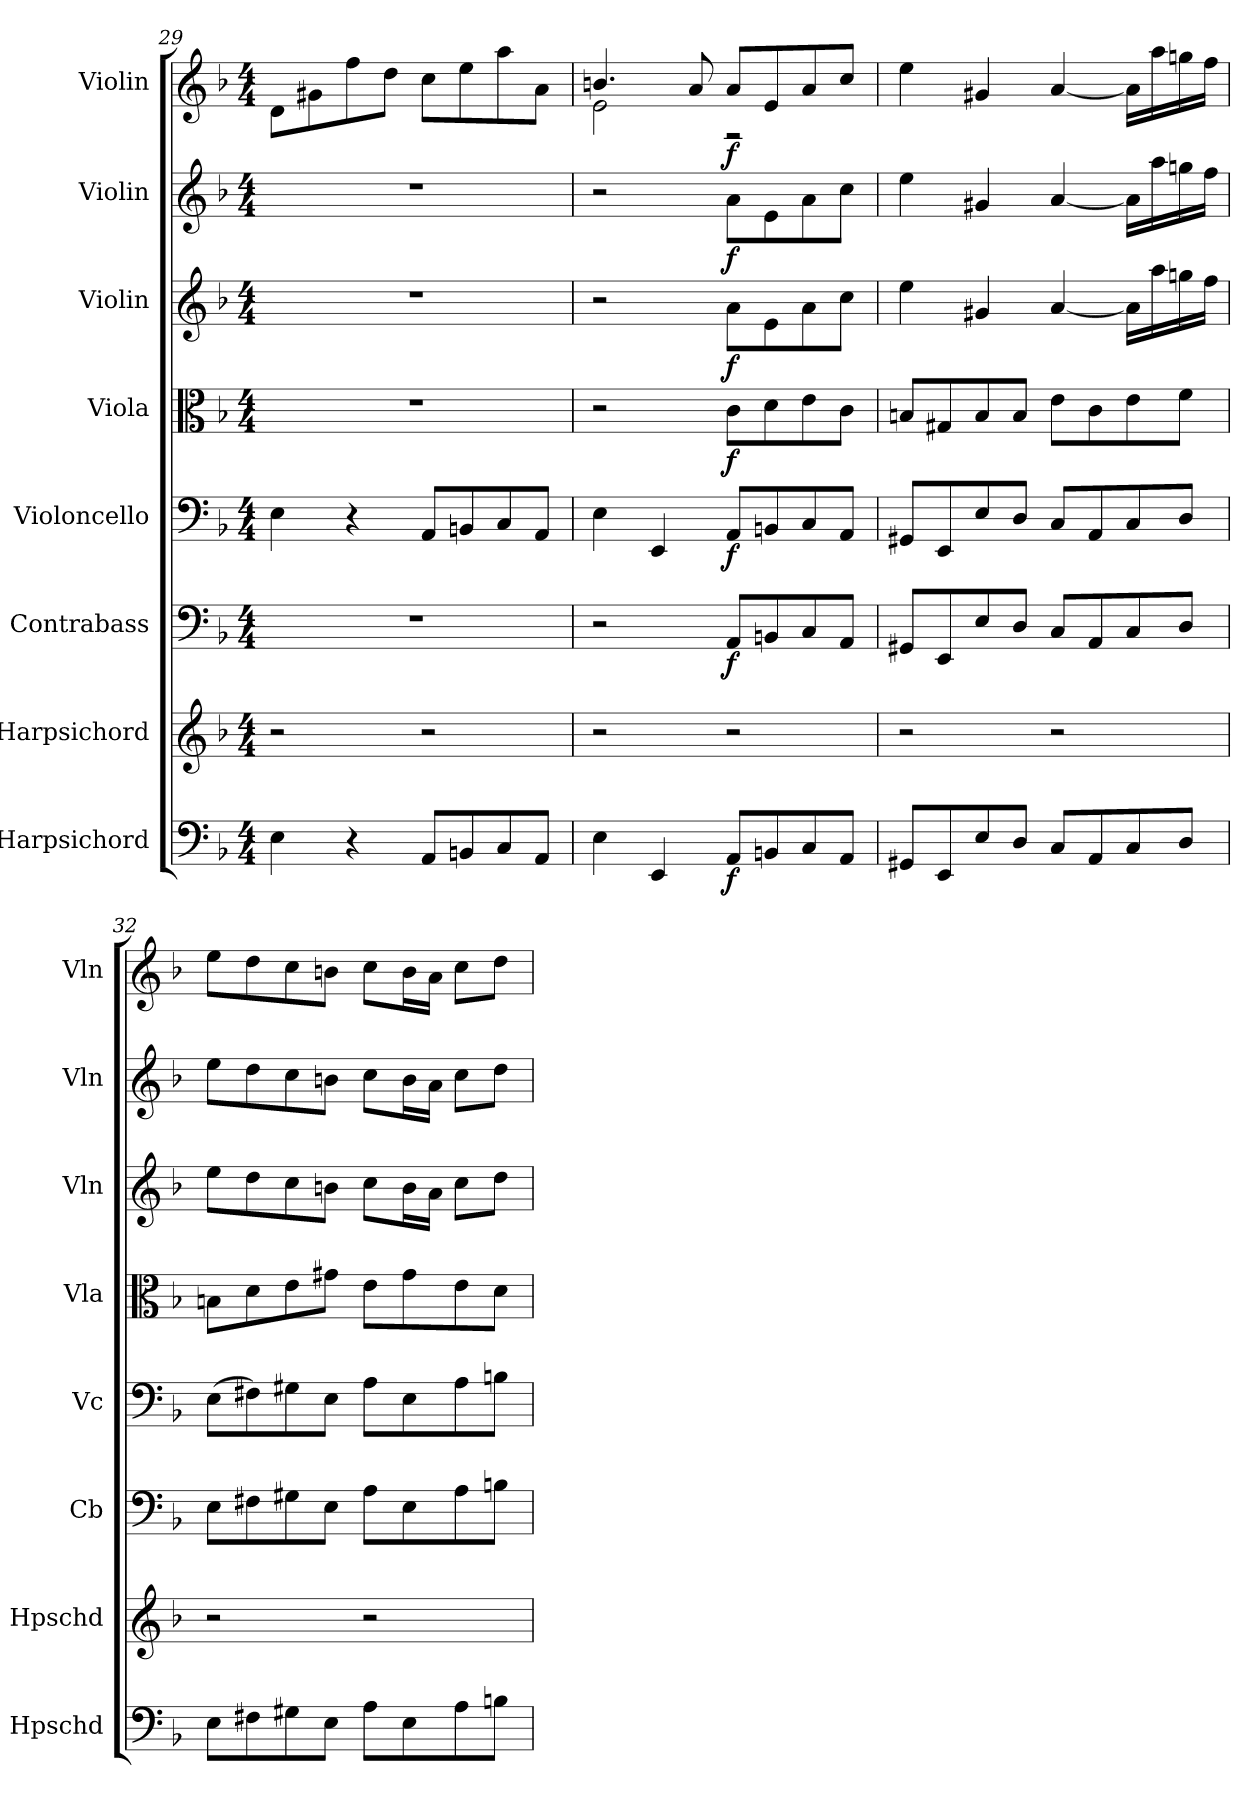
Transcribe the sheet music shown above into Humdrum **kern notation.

**kern	**dynam	**kern	**kern	**dynam	**kern	**dynam	**kern	**dynam	**kern	**dynam	**kern	**dynam	**kern	**dynam
*part8	*part8	*part7	*part6	*part6	*part5	*part5	*part4	*part4	*part3	*part3	*part2	*part2	*part1	*part1
*staff8	*staff8	*staff7	*staff6	*staff6	*staff5	*staff5	*staff4	*staff4	*staff3	*staff3	*staff2	*staff2	*staff1	*staff1
*I"Harpsichord	*	*I"Harpsichord	*I"Contrabass	*	*I"Violoncello	*	*I"Viola	*	*I"Violin	*	*I"Violin	*	*I"Violin	*
*I'Hpschd	*	*I'Hpschd	*I'Cb	*	*I'Vc	*	*I'Vla	*	*I'Vln	*	*I'Vln	*	*I'Vln	*
*clefF4	*	*clefG2	*clefF4	*	*clefF4	*	*clefC3	*	*clefG2	*	*clefG2	*	*clefG2	*
*k[b-]	*	*k[b-]	*k[b-]	*	*k[b-]	*	*k[b-]	*	*k[b-]	*	*k[b-]	*	*k[b-]	*
*M4/4	*	*M4/4	*M4/4	*	*M4/4	*	*M4/4	*	*M4/4	*	*M4/4	*	*M4/4	*
=29	=29	=29	=29	=29	=29	=29	=29	=29	=29	=29	=29	=29	=29	=29
4E\	.	2r	1r	.	4E\	.	1r	.	1r	.	1r	.	8d\L	.
.	.	.	.	.	.	.	.	.	.	.	.	.	8g#X\	.
4r	.	.	.	.	4r	.	.	.	.	.	.	.	8ff\	.
.	.	.	.	.	.	.	.	.	.	.	.	.	8dd\J	.
8AA/L	.	2r	.	.	8AA/L	.	.	.	.	.	.	.	8cc\L	.
8BBn/	.	.	.	.	8BBn/	.	.	.	.	.	.	.	8ee\	.
8C/	.	.	.	.	8C/	.	.	.	.	.	.	.	8aa\	.
8AA/J	.	.	.	.	8AA/J	.	.	.	.	.	.	.	8a\J	.
=30	=30	=30	=30	=30	=30	=30	=30	=30	=30	=30	=30	=30	=30	=30
*	*	*	*	*	*	*	*	*	*	*	*	*	*^	*
4E\	.	2r	2r	.	4E\	.	2r	.	2r	.	2r	.	4.bn/	2e\	.
4EE/	.	.	.	.	4EE/	.	.	.	.	.	.	.	.	.	.
.	.	.	.	.	.	.	.	.	.	.	.	.	8a/	.	.
8AA/L	f	2r	8AA/L	f	8AA/L	f	8c\L	f	8a\L	f	8a\L	f	8a/L	2r	f
8BBn/	.	.	8BBn/	.	8BBn/	.	8d\	.	8e\	.	8e\	.	8e/	.	.
8C/	.	.	8C/	.	8C/	.	8e\	.	8a\	.	8a\	.	8a/	.	.
8AA/J	.	.	8AA/J	.	8AA/J	.	8c\J	.	8cc\J	.	8cc\J	.	8cc/J	.	.
*	*	*	*	*	*	*	*	*	*	*	*	*	*v	*v	*
=31	=31	=31	=31	=31	=31	=31	=31	=31	=31	=31	=31	=31	=31	=31
8GG#X/L	.	2r	8GG#X/L	.	8GG#X/L	.	8Bn/L	.	4ee\	.	4ee\	.	4ee\	.
8EE/	.	.	8EE/	.	8EE/	.	8G#X/	.	.	.	.	.	.	.
8E/	.	.	8E/	.	8E/	.	8B/	.	4g#X/	.	4g#X/	.	4g#X/	.
8D/J	.	.	8D/J	.	8D/J	.	8B/J	.	.	.	.	.	.	.
8C/L	.	2r	8C/L	.	8C/L	.	8e\L	.	[4a/	.	[4a/	.	[4a/	.
8AA/	.	.	8AA/	.	8AA/	.	8c\	.	.	.	.	.	.	.
8C/	.	.	8C/	.	8C/	.	8e\	.	16a\LL]	.	16a\LL]	.	16a\LL]	.
.	.	.	.	.	.	.	.	.	16aa\	.	16aa\	.	16aa\	.
8D/J	.	.	8D/J	.	8D/J	.	8f\J	.	16ggn\	.	16ggn\	.	16ggn\	.
.	.	.	.	.	.	.	.	.	16ff\JJ	.	16ff\JJ	.	16ff\JJ	.
=32	=32	=32	=32	=32	=32	=32	=32	=32	=32	=32	=32	=32	=32	=32
8E\L	.	2r	8E\L	.	(8E\L	.	8Bn\L	.	8ee\L	.	8ee\L	.	8ee\L	.
8F#X\	.	.	8F#X\	.	8F#X\)	.	8d\	.	8dd\	.	8dd\	.	8dd\	.
8G#X\	.	.	8G#X\	.	8G#X\	.	8e\	.	8cc\	.	8cc\	.	8cc\	.
8E\J	.	.	8E\J	.	8E\J	.	8g#X\J	.	8bn\J	.	8bn\J	.	8bn\J	.
8A\L	.	2r	8A\L	.	8A\L	.	8e\L	.	8cc\L	.	8cc\L	.	8cc\L	.
8E\	.	.	8E\	.	8E\	.	8g#\	.	16b\L	.	16b\L	.	16b\L	.
.	.	.	.	.	.	.	.	.	16a\JJ	.	16a\JJ	.	16a\JJ	.
8A\	.	.	8A\	.	8A\	.	8e\	.	8cc\L	.	8cc\L	.	8cc\L	.
8Bn\J	.	.	8Bn\J	.	8Bn\J	.	8d\J	.	8dd\J	.	8dd\J	.	8dd\J	.
=	=	=	=	=	=	=	=	=	=	=	=	=	=	=
*-	*-	*-	*-	*-	*-	*-	*-	*-	*-	*-	*-	*-	*-	*-
